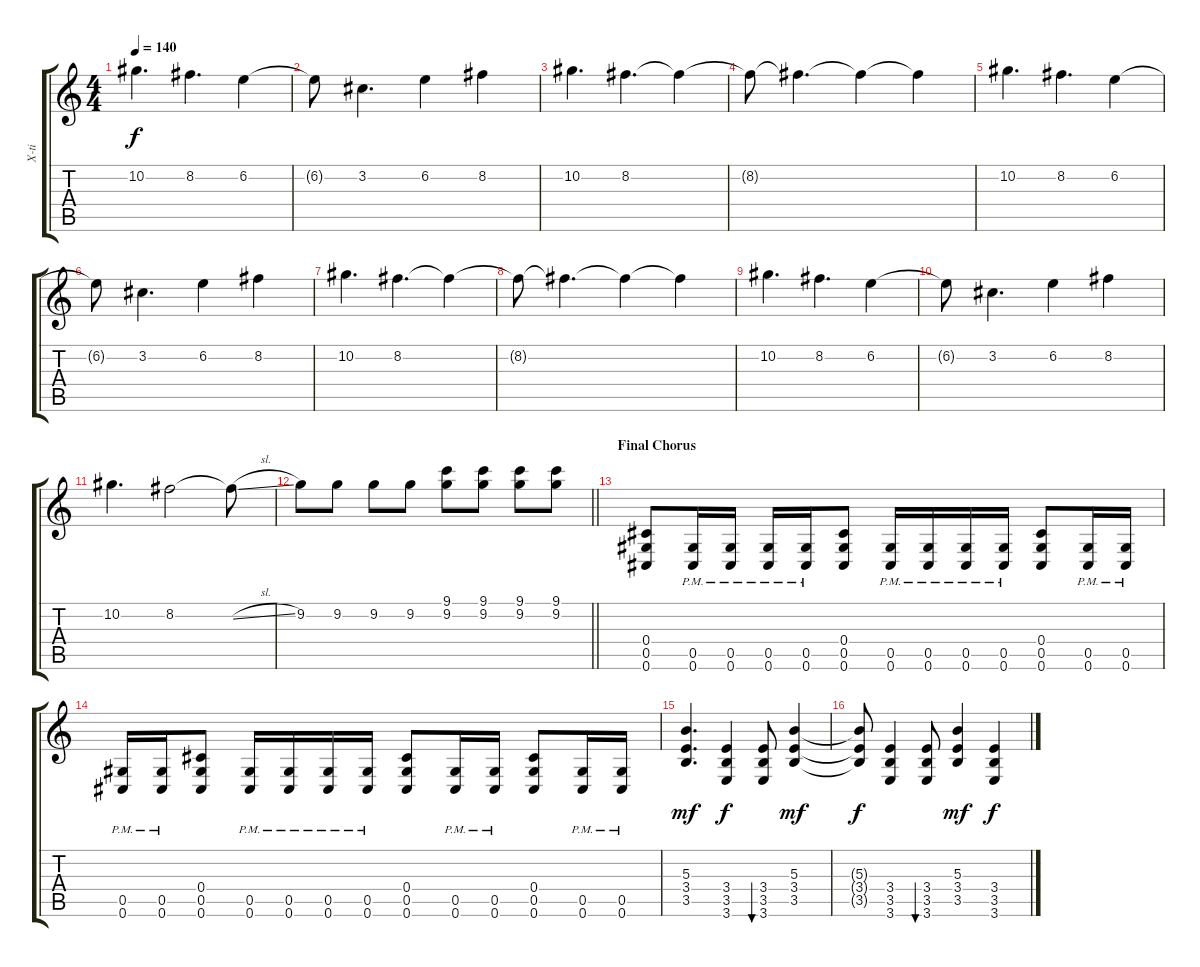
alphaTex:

\track ("X-ti" "X-ti") {instrument overdrivenguitar}
\staff {score tabs}
\tuning (Eb4 Bb3 Gb3 Db3 Ab2 Db2) {hide}
\ts (4 4)
\tempo 140
\clef g2
\ks c
10.2.4{d dy f} 8.2.4{d} 6.2.4 |
6.2{t}.8 3.2.4{d} 6.2.4 8.2.4 |
10.2.4{d} 8.2.4{d} 8.2{t}.4 |
8.2{t}.8 8.2{t}.4{d} 8.2{t}.4 8.2{t}.4 |
10.2.4{d} 8.2.4{d} 6.2.4 |
6.2{t}.8 3.2.4{d} 6.2.4 8.2.4 |
10.2.4{d} 8.2.4{d} 8.2{t}.4 |
8.2{t}.8 8.2{t}.4{d} 8.2{t}.4 8.2{t}.4 |
10.2.4{d} 8.2.4{d} 6.2.4 |
6.2{t}.8 3.2.4{d} 6.2.4 8.2.4 |
10.2.4{d} 8.2.2 8.2{sl t}.8 |
\barLineRight lightlight
9.2.8 9.2.8 9.2.8 9.2.8 (9.1 9.2).8 (9.1 9.2).8 (9.1 9.2).8 (9.1 9.2).8 |
\section ("" "Final Chorus")
(0.4 0.5 0.6).8 (0.5{pm} 0.6{pm}).16 (0.5{pm} 0.6{pm}).16 (0.5{pm} 0.6{pm}).16 (0.5{pm} 0.6{pm}).16 (0.4 0.5 0.6).8 (0.5{pm} 0.6{pm}).16 (0.5{pm} 0.6{pm}).16 (0.5{pm} 0.6{pm}).16 (0.5{pm} 0.6{pm}).16 (0.4 0.5 0.6).8 (0.5{pm} 0.6{pm}).16 (0.5{pm} 0.6{pm}).16 |
(0.5{pm} 0.6{pm}).16 (0.5{pm} 0.6{pm}).16 (0.4 0.5 0.6).8 (0.5{pm} 0.6{pm}).16 (0.5{pm} 0.6{pm}).16 (0.5{pm} 0.6{pm}).16 (0.5{pm} 0.6{pm}).16 (0.4 0.5 0.6).8 (0.5{pm} 0.6{pm}).16 (0.5{pm} 0.6{pm}).16 (0.4 0.5 0.6).8 (0.5{pm} 0.6{pm}).16 (0.5{pm} 0.6{pm}).16 |
(5.3 3.4 3.5).4{d dy mf} (3.4 3.5 3.6).4{dy f} (3.4 3.5 3.6).8{bu 30} (5.3 3.4 3.5).4{dy mf} |
(5.3{t} 3.4{t} 3.5{t}).8{dy f} (3.4 3.5 3.6).4 (3.4 3.5 3.6).8{bu 30} (5.3 3.4 3.5).4{dy mf} (3.4 3.5 3.6).4{dy f}
